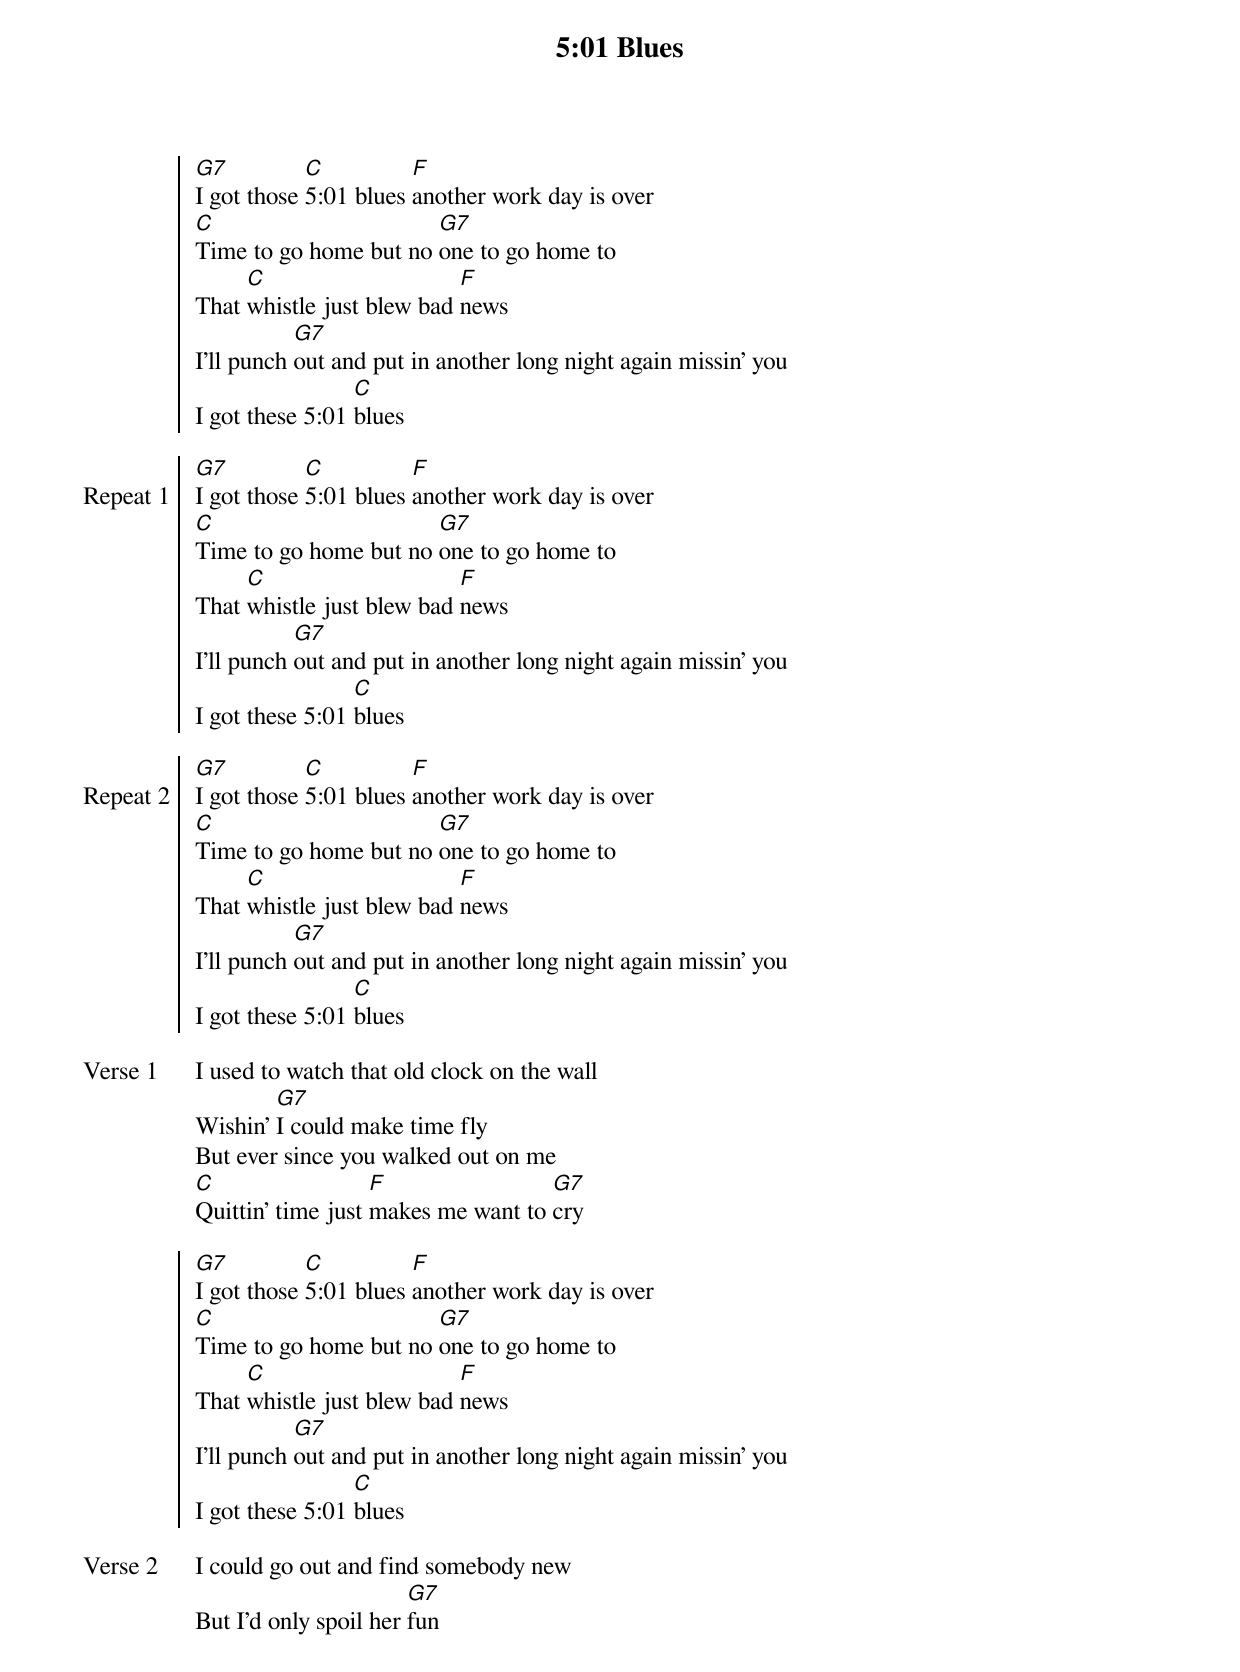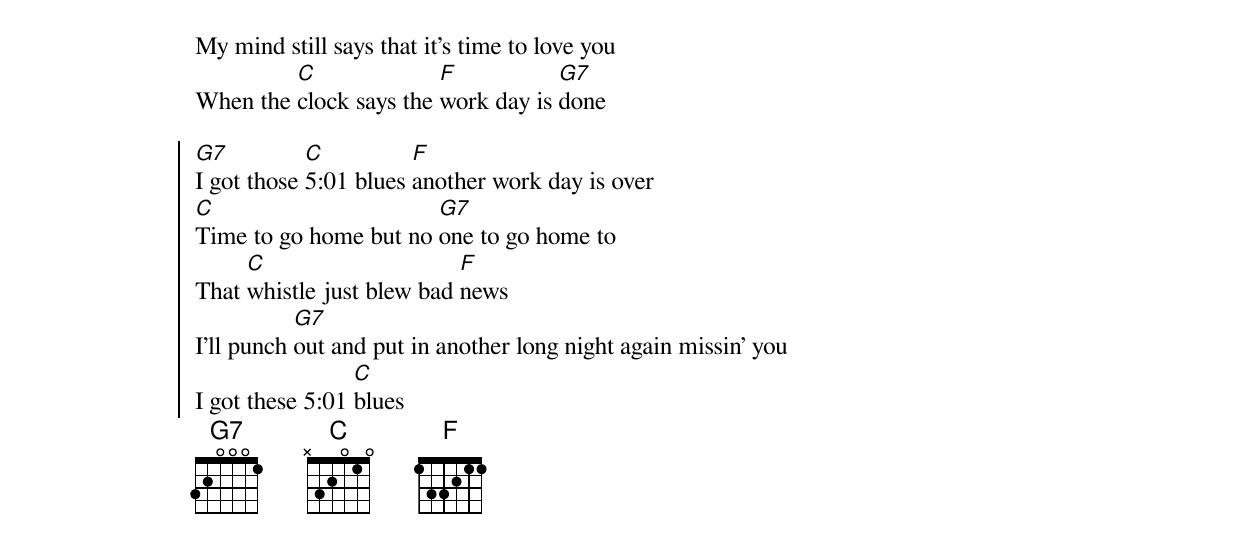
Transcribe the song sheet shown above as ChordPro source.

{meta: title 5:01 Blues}
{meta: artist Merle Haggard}
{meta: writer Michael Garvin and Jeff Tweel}

{start_of_chorus}
[G7]I got those [C]5:01 blues [F]another work day is over
[C]Time to go home but no [G7]one to go home to
That [C]whistle just blew bad [F]news
I'll punch [G7]out and put in another long night again missin' you
I got these 5:01 [C]blues
{end_of_chorus}

{start_of_chorus: Repeat 1}
[G7]I got those [C]5:01 blues [F]another work day is over
[C]Time to go home but no [G7]one to go home to
That [C]whistle just blew bad [F]news
I'll punch [G7]out and put in another long night again missin' you
I got these 5:01 [C]blues
{end_of_chorus}

{start_of_chorus: Repeat 2}
[G7]I got those [C]5:01 blues [F]another work day is over
[C]Time to go home but no [G7]one to go home to
That [C]whistle just blew bad [F]news
I'll punch [G7]out and put in another long night again missin' you
I got these 5:01 [C]blues
{end_of_chorus}

{start_of_verse: Verse 1}
I used to watch that old clock on the wall
Wishin' [G7]I could make time fly
But ever since you walked out on me
[C]Quittin' time just [F]makes me want to [G7]cry
{end_of_verse}

{start_of_chorus}
[G7]I got those [C]5:01 blues [F]another work day is over
[C]Time to go home but no [G7]one to go home to
That [C]whistle just blew bad [F]news
I'll punch [G7]out and put in another long night again missin' you
I got these 5:01 [C]blues
{end_of_chorus}

{start_of_verse: Verse 2}
I could go out and find somebody new
But I'd only spoil her [G7]fun
My mind still says that it's time to love you
When the [C]clock says the [F]work day is [G7]done
{end_of_verse}

{start_of_chorus}
[G7]I got those [C]5:01 blues [F]another work day is over
[C]Time to go home but no [G7]one to go home to
That [C]whistle just blew bad [F]news
I'll punch [G7]out and put in another long night again missin' you
I got these 5:01 [C]blues
{end_of_chorus}
